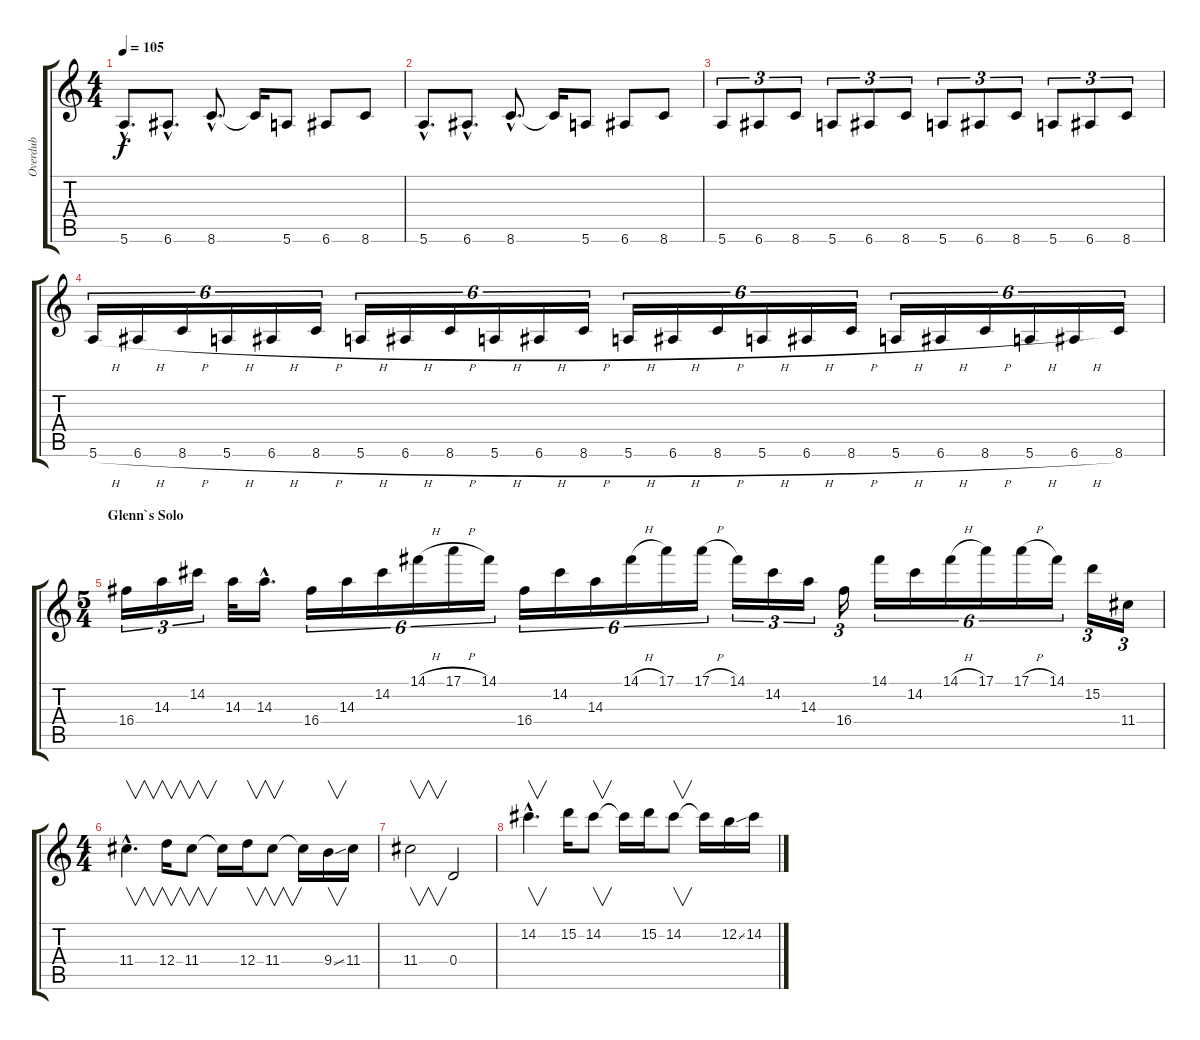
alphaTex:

\track ("Overdub" "Overdub") {instrument fretlessbass}
\staff {score tabs}
\tuning (E4 B3 G3 D3 A2 E2) {hide}
\ts (4 4)
\tempo 105
\clef g2
\ks c
5.6{hac}.8{d dy f} 6.6{hac}.8{d} 8.6{hac}.8{d} 8.6{t}.16 5.6.8 6.6.8 8.6.8 |
5.6{hac}.8{d} 6.6{hac}.8{d} 8.6{hac}.8{d} 8.6{t}.16 5.6.8 6.6.8 8.6.8 |
5.6.8{tu (3 2)} 6.6.8{tu (3 2)} 8.6.8{tu (3 2)} 5.6.8{tu (3 2)} 6.6.8{tu (3 2)} 8.6.8{tu (3 2)} 5.6.8{tu (3 2)} 6.6.8{tu (3 2)} 8.6.8{tu (3 2)} 5.6.8{tu (3 2)} 6.6.8{tu (3 2)} 8.6.8{tu (3 2)} |
5.6{h}.16{tu (6 4)} 6.6{h}.16{tu (6 4)} 8.6{h}.16{tu (6 4)} 5.6{h}.16{tu (6 4)} 6.6{h}.16{tu (6 4)} 8.6{h}.16{tu (6 4)} 5.6{h}.16{tu (6 4)} 6.6{h}.16{tu (6 4)} 8.6{h}.16{tu (6 4)} 5.6{h}.16{tu (6 4)} 6.6{h}.16{tu (6 4)} 8.6{h}.16{tu (6 4)} 5.6{h}.16{tu (6 4)} 6.6{h}.16{tu (6 4)} 8.6{h}.16{tu (6 4)} 5.6{h}.16{tu (6 4)} 6.6{h}.16{tu (6 4)} 8.6{h}.16{tu (6 4)} 5.6{h}.16{tu (6 4)} 6.6{h}.16{tu (6 4)} 8.6{h}.16{tu (6 4)} 5.6{h}.16{tu (6 4)} 6.6{h}.16{tu (6 4)} 8.6.16{tu (6 4)} |
\ts (5 4)
\section ("" "Glenn`s Solo")
16.4.16{tu (3 2)} 14.3.16{tu (3 2)} 14.2.16{tu (3 2)} 14.3.32 14.3{hac}.16{d} 16.4.16{tu (6 4)} 14.3.16{tu (6 4)} 14.2.16{tu (6 4)} 14.1{h}.16{tu (6 4)} 17.1{h}.16{tu (6 4)} 14.1.16{tu (6 4)} 16.4.16{tu (6 4)} 14.2.16{tu (6 4)} 14.3.16{tu (6 4)} 14.1{h}.16{tu (6 4)} 17.1.16{tu (6 4)} 17.1{h}.16{tu (6 4)} 14.1.16{tu (3 2)} 14.2.16{tu (3 2)} 14.3.16{tu (3 2)} 16.4.16{tu (3 2)} 14.1.16{tu (6 4)} 14.2.16{tu (6 4)} 14.1{h}.16{tu (6 4)} 17.1.16{tu (6 4)} 17.1{h}.16{tu (6 4)} 14.1.16{tu (6 4)} 15.2.16{tu (3 2)} 11.4.16{tu (3 2)} |
\ts (4 4)
11.4{hac}.4{v d} 12.4.16{v} 11.4.8{v} 11.4{t}.16 12.4.16{v} 11.4.8{v} 11.4{t}.16 9.4{ss}.16{v} 11.4.16 |
11.4.2{v} 0.4.2 |
14.2{hac}.4{v d} 15.2.16 14.2.8{v} 14.2{t}.16 15.2.16 14.2.8{v} 14.2{t}.16 12.2{ss}.16 14.2.16
